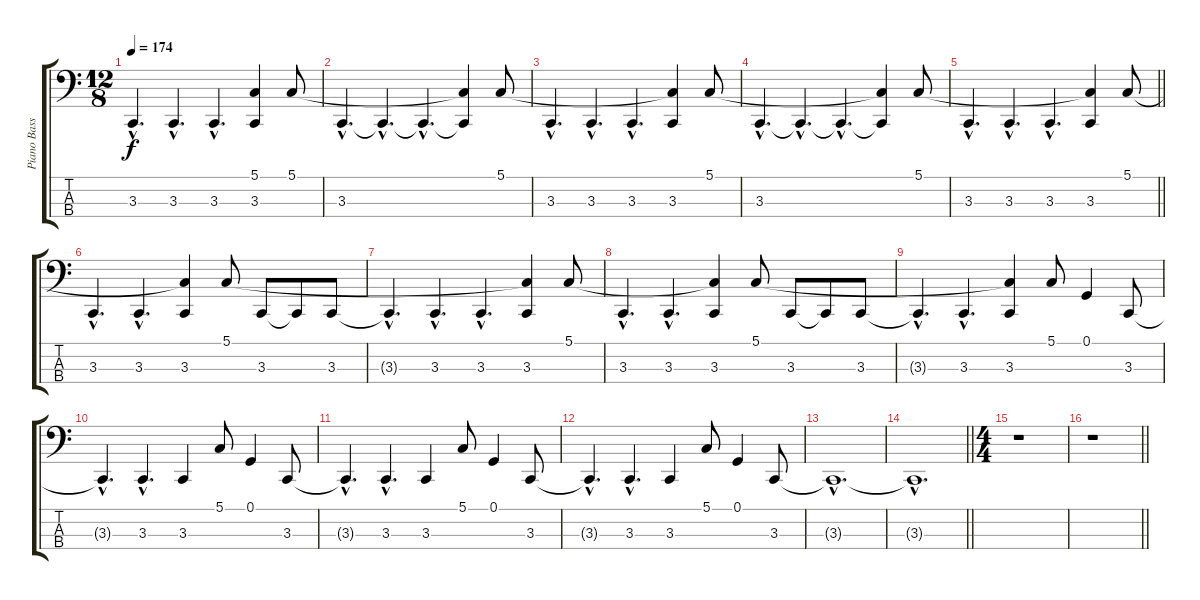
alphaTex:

\track ("Piano Bass" "Piano Bass") {instrument acousticgrandpiano}
\staff {score tabs}
\tuning (G2 D2 A1 E1) {hide}
\ts (12 8)
\tempo 174
\clef f4
\ks c
3.3{hac}.4{d dy f} 3.3{hac}.4{d} 3.3{hac}.4{d} (5.1{t} 3.3).4 5.1.8 |
3.3{hac}.4{d} 3.3{hac t}.4{d} 3.3{hac t}.4{d} (5.1{t} 3.3{t}).4 5.1.8 |
3.3{hac}.4{d} 3.3{hac}.4{d} 3.3{hac}.4{d} (5.1{t} 3.3).4 5.1.8 |
3.3{hac}.4{d} 3.3{hac t}.4{d} 3.3{hac t}.4{d} (5.1{t} 3.3{t}).4 5.1.8 |
\barLineRight lightlight
3.3{hac}.4{d} 3.3{hac}.4{d} 3.3{hac}.4{d} (5.1{t} 3.3).4 5.1.8 |
3.3{hac}.4{d} 3.3{hac}.4{d} (5.1{t} 3.3).4 5.1.8 3.3.8 3.3{t}.8 3.3.8 |
3.3{hac t}.4{d} 3.3{hac}.4{d} 3.3{hac}.4{d} (5.1{t} 3.3).4 5.1.8 |
3.3{hac}.4{d} 3.3{hac}.4{d} (5.1{t} 3.3).4 5.1.8 3.3.8 3.3{t}.8 3.3.8 |
3.3{hac t}.4{d} 3.3{hac}.4{d} (5.1{t} 3.3).4 5.1.8 0.1.4 3.3.8 |
3.3{hac t}.4{d} 3.3{hac}.4{d} 3.3.4 5.1.8 0.1.4 3.3.8 |
3.3{hac t}.4{d} 3.3{hac}.4{d} 3.3.4 5.1.8 0.1.4 3.3.8 |
3.3{hac t}.4{d} 3.3{hac}.4{d} 3.3.4 5.1.8 0.1.4 3.3.8 |
3.3{hac t}.1{d} |
\barLineRight lightlight
3.3{hac t}.1{d} |
\ts (4 4)
r.1 |
\barLineRight lightlight
r.1
